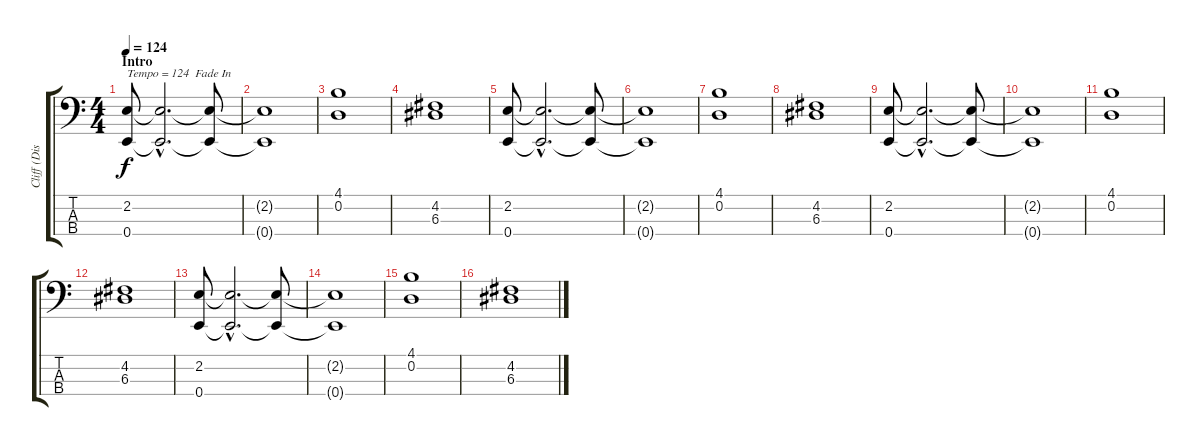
\track ("Cliff (Distorted Bass)" "Cliff (Dis") {instrument distortionguitar}
\staff {score tabs}
\tuning (G2 D2 A1 E1) {hide}
\ts (4 4)
\section ("" "Intro")
\tempo 124
\clef f4
\ks c
(2.2 0.4).8{txt "Tempo = 124  Fade In" dy f volume 0 instrument distortionguitar} (2.2{hac t} 0.4{hac t}).2{d volume 16} (2.2{t} 0.4{t}).8 |
(2.2{t} 0.4{t}).1 |
(4.1 0.2).1 |
(4.2 6.3).1 |
(2.2 0.4).8 (2.2{hac t} 0.4{hac t}).2{d} (2.2{t} 0.4{t}).8 |
(2.2{t} 0.4{t}).1 |
(4.1 0.2).1 |
(4.2 6.3).1 |
(2.2 0.4).8 (2.2{hac t} 0.4{hac t}).2{d} (2.2{t} 0.4{t}).8 |
(2.2{t} 0.4{t}).1 |
(4.1 0.2).1 |
(4.2 6.3).1 |
(2.2 0.4).8 (2.2{hac t} 0.4{hac t}).2{d} (2.2{t} 0.4{t}).8 |
(2.2{t} 0.4{t}).1 |
(4.1 0.2).1 |
(4.2 6.3).1
